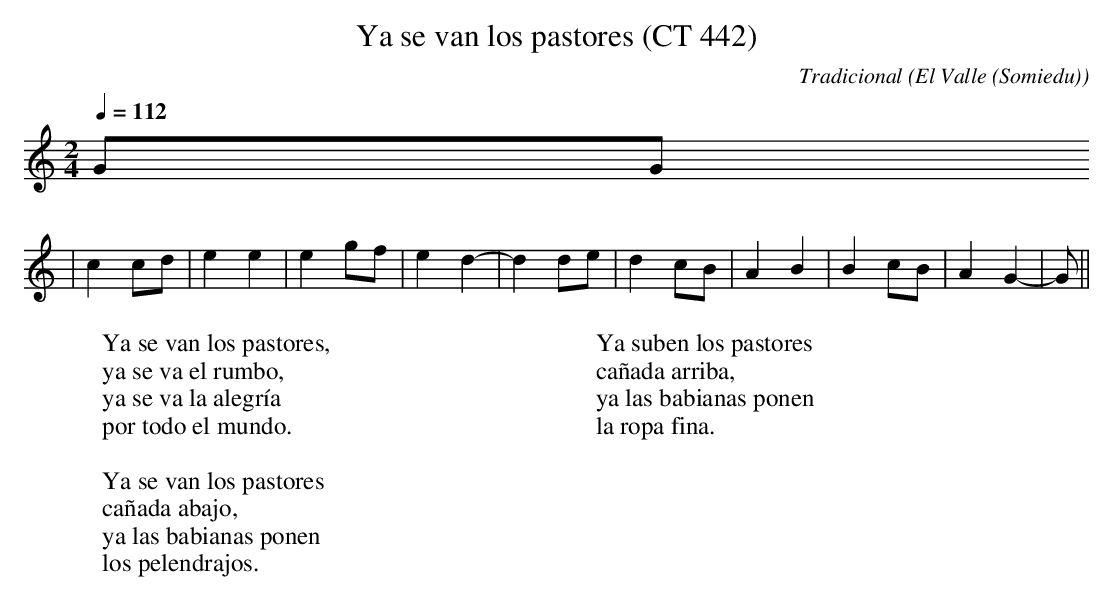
X:1
T:Ya se van los pastores (CT 442)
C:Tradicional
O:El Valle (Somiedu)
M:2/4
L:1/8
Q:1/4=112
K:C
GG
|c2 cd|e2 e2|e2 gf|e2 d2-|d2 de|d2 cB|A2 B2|B2 cB|A2 G2-|G ||
W:Ya se van los pastores,
W:ya se va el rumbo,
W:ya se va la alegría
W:por todo el mundo.
W:
W:Ya se van los pastores
W:cañada abajo,
W:ya las babianas ponen
W:los pelendrajos.
W:
W:Ya suben los pastores
W:cañada arriba,
W:ya las babianas ponen
W:la ropa fina.
W:
